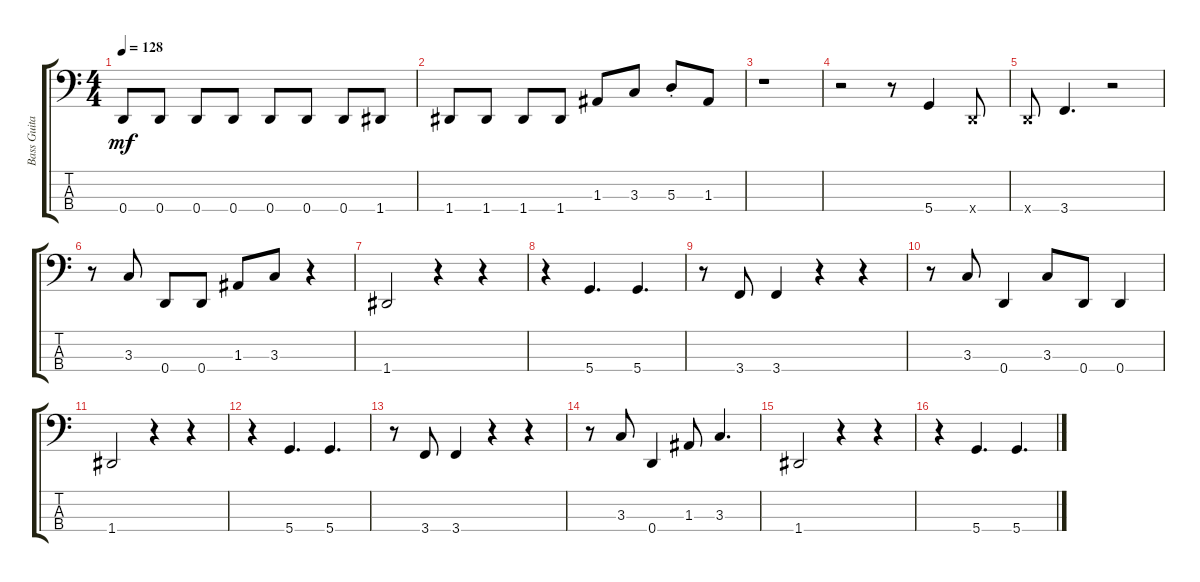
\track ("Bass Guitar" "Bass Guita") {instrument electricbassfinger}
\staff {score tabs}
\tuning (G2 D2 A1 D1) {hide}
\ts (4 4)
\tempo 128
\clef f4
\ks c
0.4.8{dy mf} 0.4.8 0.4.8 0.4.8 0.4.8 0.4.8 0.4.8 1.4.8 |
1.4.8 1.4.8 1.4.8 1.4.8 1.3.8 3.3.8 5.3{st}.8 1.3.8 |
r.1 |
r.2 r.8 5.4.4 0.4{x}.8 |
0.4{x}.8 3.4.4{d} r.2 |
r.8 3.3.8 0.4.8 0.4.8 1.3.8 3.3.8 r.4 |
1.4.2 r.4 r.4 |
r.4 5.4.4{d} 5.4.4{d} |
r.8 3.4.8 3.4.4 r.4 r.4 |
r.8 3.3.8 0.4.4 3.3.8 0.4.8 0.4.4 |
1.4.2 r.4 r.4 |
r.4 5.4.4{d} 5.4.4{d} |
r.8 3.4.8 3.4.4 r.4 r.4 |
r.8 3.3.8 0.4.4 1.3.8 3.3.4{d} |
1.4.2 r.4 r.4 |
r.4 5.4.4{d} 5.4.4{d}
